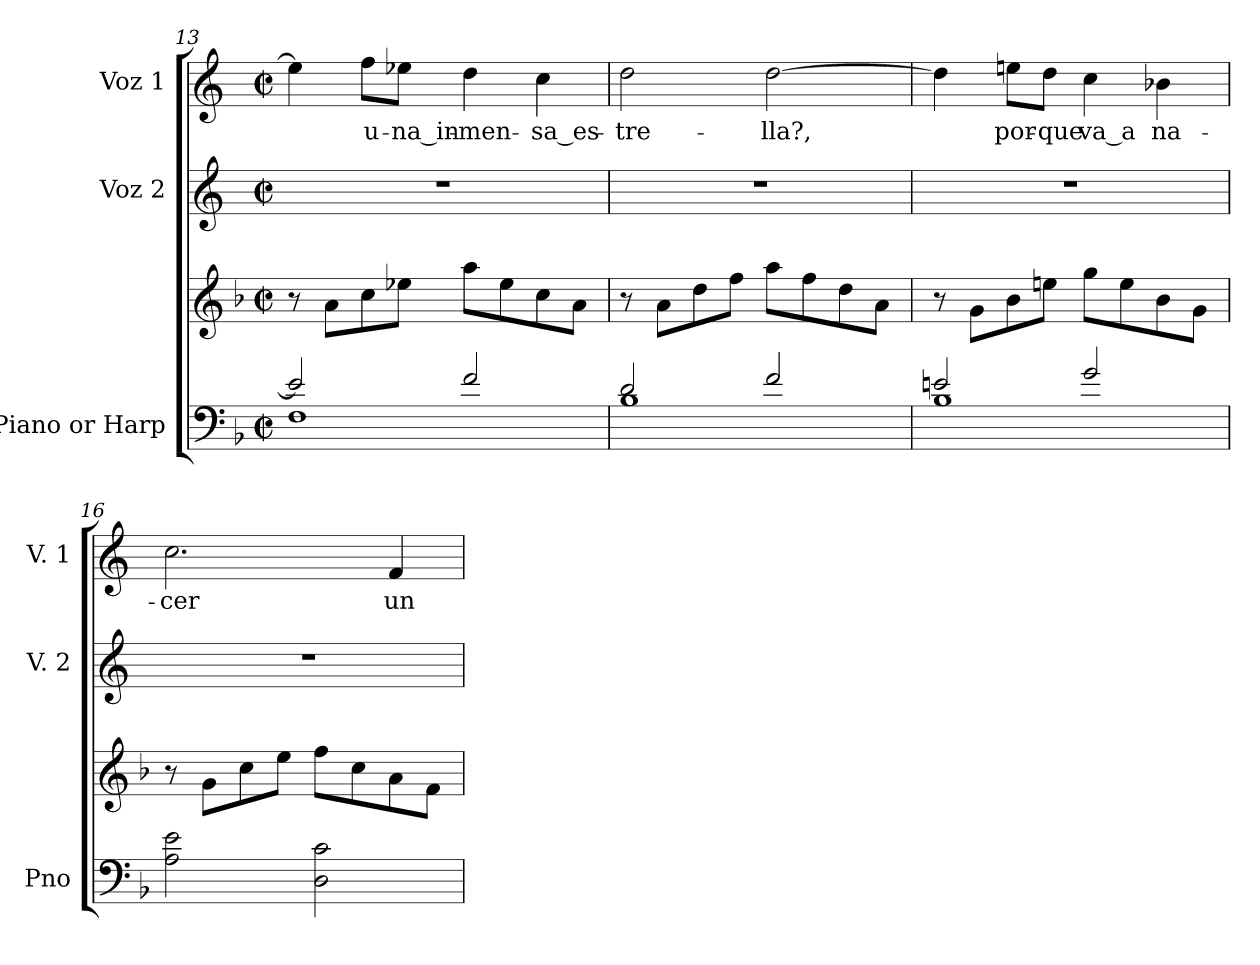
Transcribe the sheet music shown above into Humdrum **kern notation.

**kern	**kern	**kern	**kern	**text
*part3	*part3	*part2	*part1	*part1
*staff4	*staff3	*staff2	*staff1	*staff1
*I"Piano or Harp	*	*I"Voz 2	*I"Voz 1	*
*I'Pno	*	*I'V. 2	*I'V. 1	*
!!LO:LB:g=z
*clefF4	*clefG2	*clefG2	*clefG2	*
*k[b-]	*k[b-]	*k[]	*k[]	*
*M2/2	*M2/2	*M2/2	*M2/2	*
*met(c|)	*met(c|)	*met(c|)	*met(c|)	*
=13	=13	=13	=13	=13
*^	*	*	*	*
2e-/]	1F	8r	1r	4ee-\]	.
.	.	8a\L	.	.	.
.	.	8cc\	.	8ff\L	u-
.	.	8ee-X\J	.	8ee-X\J	-na_in-
2f/	.	8aa\L	.	4dd\	-men-
.	.	8ee-\	.	.	.
.	.	8cc\	.	4cc\	-sa_es-
.	.	8a\J	.	.	.
=14	=14	=14	=14	=14	=14
2d/	1B-	8r	1r	2dd\	-tre-
.	.	8a\L	.	.	.
.	.	8dd\	.	.	.
.	.	8ff\J	.	.	.
2f/	.	8aa\L	.	[2dd\	-lla?,
.	.	8ff\	.	.	.
.	.	8dd\	.	.	.
.	.	8a\J	.	.	.
=15	=15	=15	=15	=15	=15
2en/	1B-	8r	1r	4dd\]	.
.	.	8g\L	.	.	.
.	.	8b-\	.	8een\L	por-
.	.	8een\J	.	8dd\J	-que
2g/	.	8gg\L	.	4cc\	va_a
.	.	8ee\	.	.	.
.	.	8b-\	.	4b-X\	na-
.	.	8g\J	.	.	.
*v	*v	*	*	*	*
=16	=16	=16	=16	=16
2A\ 2e\	8r	1r	2.cc\	-cer
.	8g\L	.	.	.
.	8cc\	.	.	.
.	8ee\J	.	.	.
2D\ 2c\	8ff\L	.	.	.
.	8cc\	.	.	.
.	8a\	.	4f/	un
.	8f\J	.	.	.
=	=	=	=	=
*-	*-	*-	*-	*-
